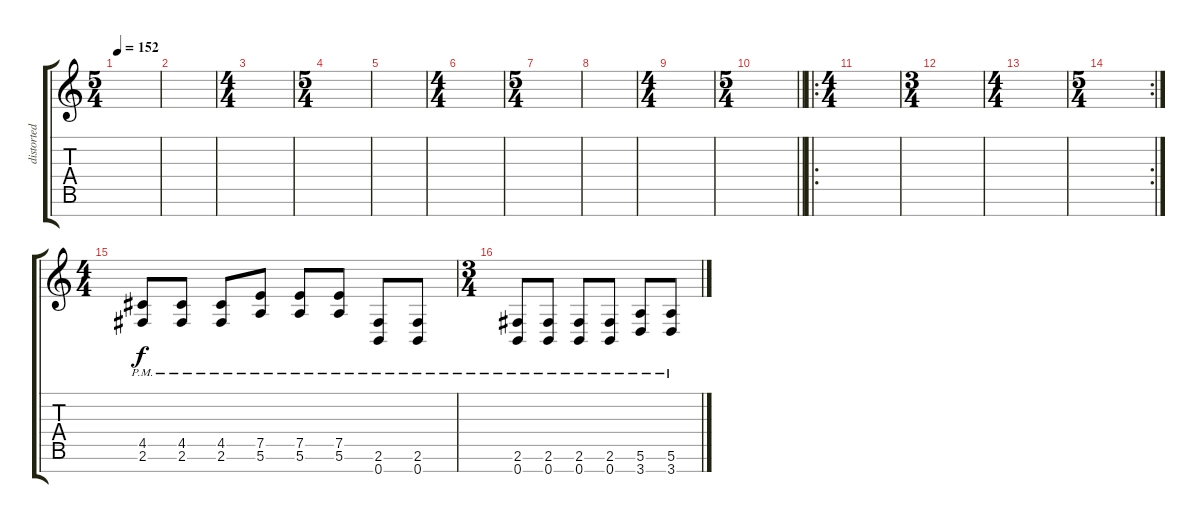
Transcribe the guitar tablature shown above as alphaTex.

\track ("distorted guitar 3" "distorted ") {instrument distortionguitar}
\staff {score tabs}
\tuning (E4 B3 G3 D3 A2 E2 B1) {hide}
\ts (5 4)
\tempo 152
\clef g2
\ks c
|
|
\ts (4 4)
|
\ts (5 4)
|
|
\ts (4 4)
|
\ts (5 4)
|
|
\ts (4 4)
|
\ts (5 4)
\barLineRight lightlight
|
\ro
\ts (4 4)
|
\ts (3 4)
|
\ts (4 4)
|
\rc 2
\ts (5 4)
|
\ts (4 4)
(4.5{pm} 2.6).8 (4.5{pm} 2.6).8 (4.5{pm} 2.6).8 (7.5{pm} 5.6).8 (7.5{pm} 5.6).8 (7.5{pm} 5.6).8 (2.6{pm} 0.7).8 (2.6{pm} 0.7).8 |
\ts (3 4)
(2.6{pm} 0.7).8 (2.6{pm} 0.7).8 (2.6{pm} 0.7).8 (2.6{pm} 0.7).8 (5.6{pm} 3.7).8 (5.6{pm} 3.7).8
